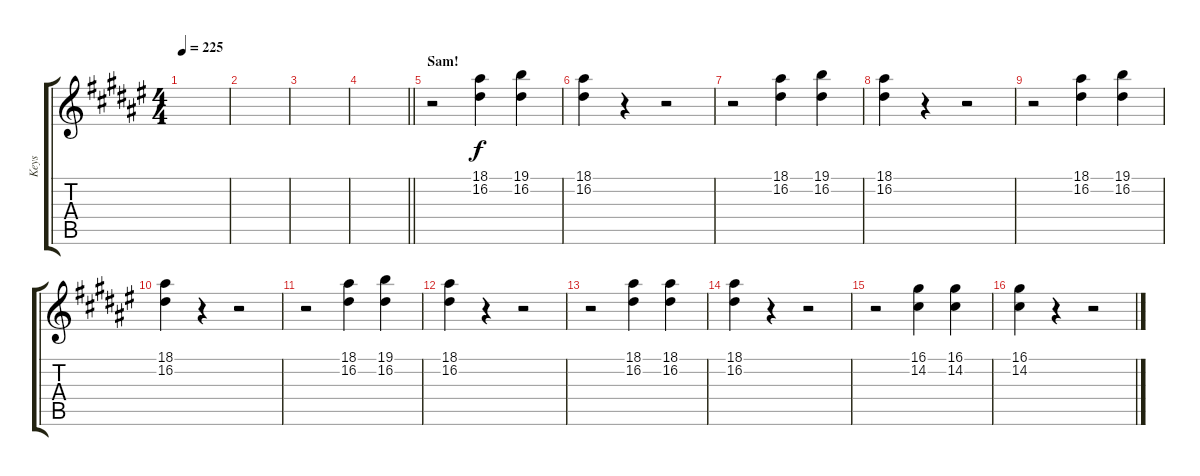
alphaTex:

\track ("Keys" "Keys") {instrument lead1square}
\staff {score tabs}
\tuning (E4 B3 G3 D3 A2 E2) {hide}
\ts (4 4)
\tempo 225
\clef g2
\ks f#
|
|
|
\barLineRight lightlight
|
\section ("" "Sam!")
r.2 (18.1 16.2).4 (19.1 16.2).4 |
(18.1 16.2).4 r.4 r.2 |
r.2 (18.1 16.2).4 (19.1 16.2).4 |
(18.1 16.2).4 r.4 r.2 |
r.2 (18.1 16.2).4 (19.1 16.2).4 |
(18.1 16.2).4 r.4 r.2 |
r.2 (18.1 16.2).4 (19.1 16.2).4 |
(18.1 16.2).4 r.4 r.2 |
r.2 (18.1 16.2).4 (18.1 16.2).4 |
(18.1 16.2).4 r.4 r.2 |
r.2 (16.1 14.2).4 (16.1 14.2).4 |
(16.1 14.2).4 r.4 r.2
